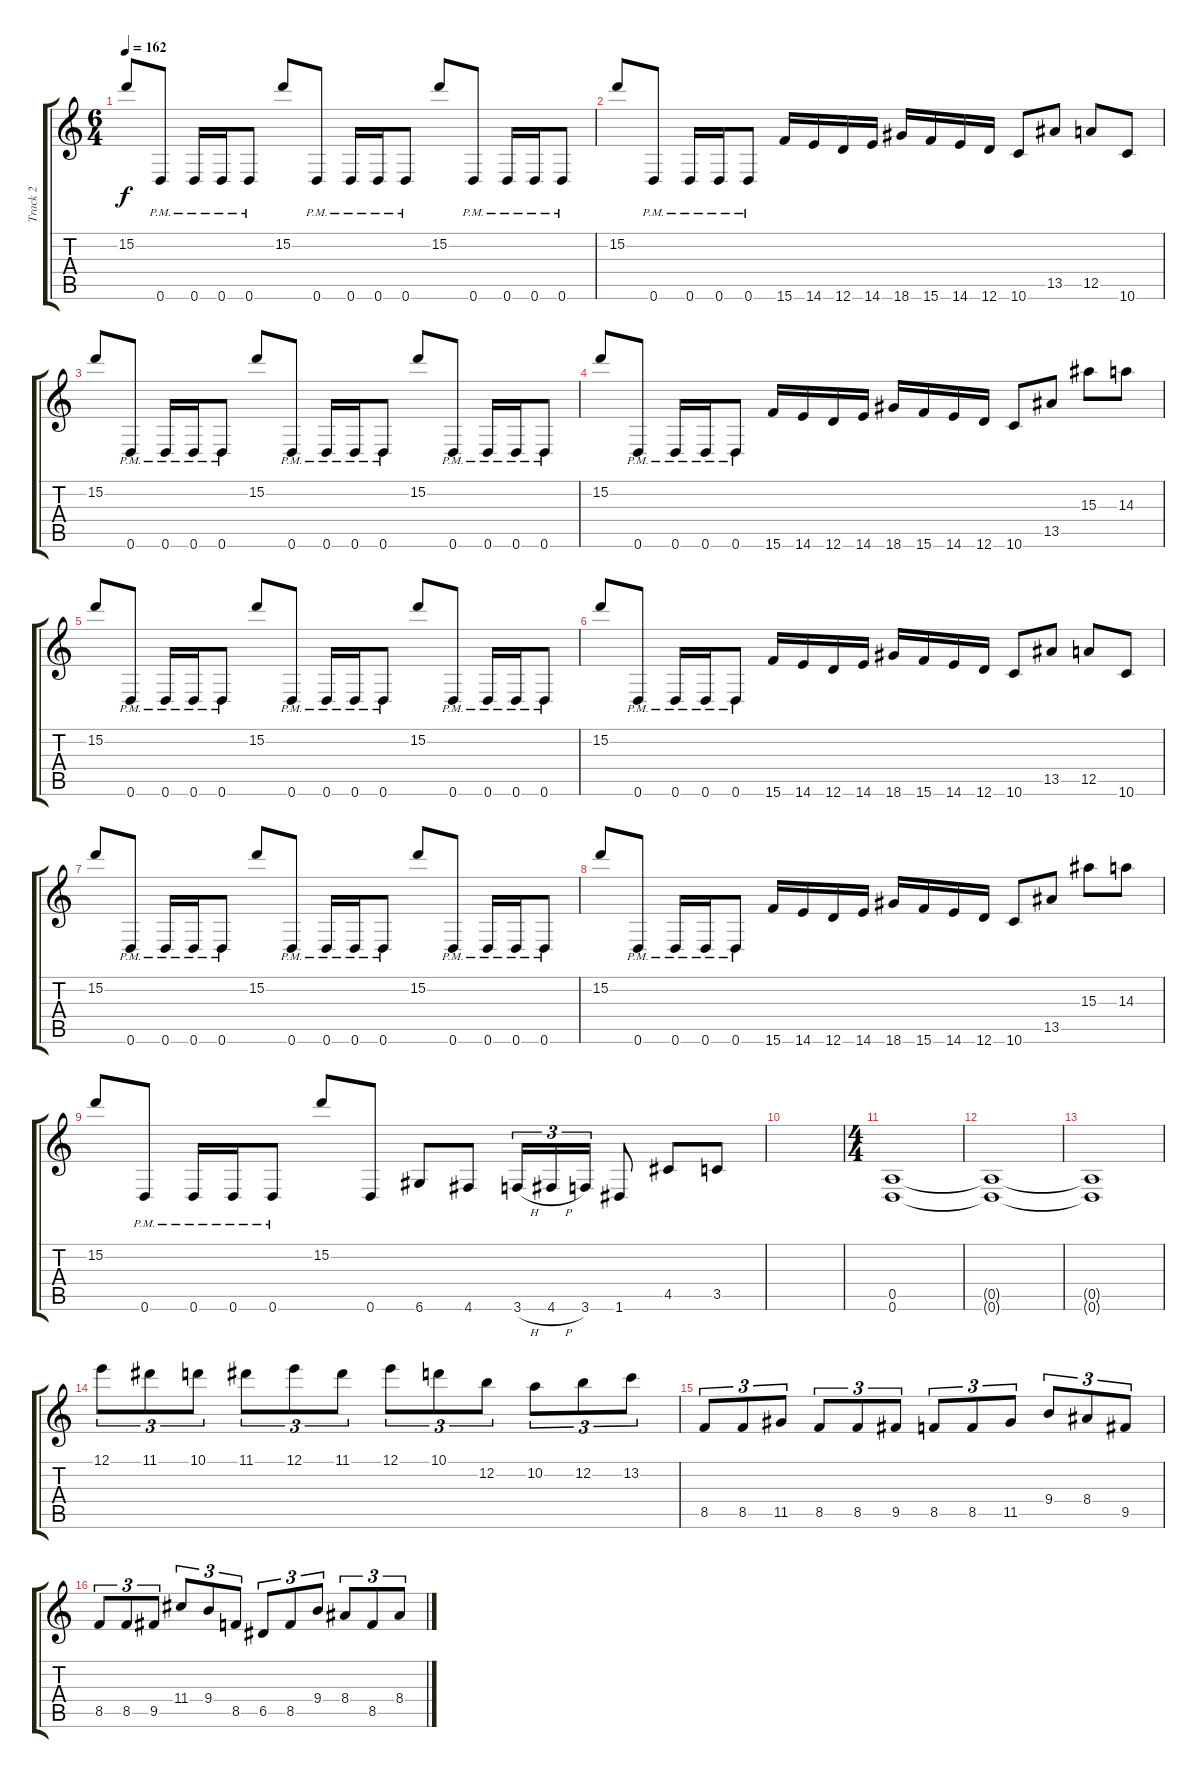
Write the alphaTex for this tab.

\track ("Track 2" "Track 2") {instrument distortionguitar}
\staff {score tabs}
\tuning (E4 B3 G3 D3 A2 D2) {hide}
\ts (6 4)
\tempo 162
\clef g2
\ks c
15.2.8{dy f} 0.6{pm}.8 0.6{pm}.16 0.6{pm}.16 0.6{pm}.8 15.2.8 0.6{pm}.8 0.6{pm}.16 0.6{pm}.16 0.6{pm}.8 15.2.8 0.6{pm}.8 0.6{pm}.16 0.6{pm}.16 0.6{pm}.8 |
15.2.8 0.6{pm}.8 0.6{pm}.16 0.6{pm}.16 0.6{pm}.8 15.6.16 14.6.16 12.6.16 14.6.16 18.6.16 15.6.16 14.6.16 12.6.16 10.6.8 13.5.8 12.5.8 10.6.8 |
15.2.8 0.6{pm}.8 0.6{pm}.16 0.6{pm}.16 0.6{pm}.8 15.2.8 0.6{pm}.8 0.6{pm}.16 0.6{pm}.16 0.6{pm}.8 15.2.8 0.6{pm}.8 0.6{pm}.16 0.6{pm}.16 0.6{pm}.8 |
15.2.8 0.6{pm}.8 0.6{pm}.16 0.6{pm}.16 0.6{pm}.8 15.6.16 14.6.16 12.6.16 14.6.16 18.6.16 15.6.16 14.6.16 12.6.16 10.6.8 13.5.8 15.3.8 14.3.8 |
15.2.8 0.6{pm}.8 0.6{pm}.16 0.6{pm}.16 0.6{pm}.8 15.2.8 0.6{pm}.8 0.6{pm}.16 0.6{pm}.16 0.6{pm}.8 15.2.8 0.6{pm}.8 0.6{pm}.16 0.6{pm}.16 0.6{pm}.8 |
15.2.8 0.6{pm}.8 0.6{pm}.16 0.6{pm}.16 0.6{pm}.8 15.6.16 14.6.16 12.6.16 14.6.16 18.6.16 15.6.16 14.6.16 12.6.16 10.6.8 13.5.8 12.5.8 10.6.8 |
15.2.8 0.6{pm}.8 0.6{pm}.16 0.6{pm}.16 0.6{pm}.8 15.2.8 0.6{pm}.8 0.6{pm}.16 0.6{pm}.16 0.6{pm}.8 15.2.8 0.6{pm}.8 0.6{pm}.16 0.6{pm}.16 0.6{pm}.8 |
15.2.8 0.6{pm}.8 0.6{pm}.16 0.6{pm}.16 0.6{pm}.8 15.6.16 14.6.16 12.6.16 14.6.16 18.6.16 15.6.16 14.6.16 12.6.16 10.6.8 13.5.8 15.3.8 14.3.8 |
15.2.8 0.6{pm}.8 0.6{pm}.16 0.6{pm}.16 0.6{pm}.8 15.2.8 0.6.8 6.6.8 4.6.8 3.6{h}.16{tu (3 2)} 4.6{h}.16{tu (3 2)} 3.6.16{tu (3 2)} 1.6.8 4.5.8 3.5.8 |
|
\ts (4 4)
(0.5 0.6).1 |
(0.5{t} 0.6{t}).1 |
(0.5{t} 0.6{t}).1 |
12.1.8{tu (3 2)} 11.1.8{tu (3 2)} 10.1.8{tu (3 2)} 11.1.8{tu (3 2)} 12.1.8{tu (3 2)} 11.1.8{tu (3 2)} 12.1.8{tu (3 2)} 10.1.8{tu (3 2)} 12.2.8{tu (3 2)} 10.2.8{tu (3 2)} 12.2.8{tu (3 2)} 13.2.8{tu (3 2)} |
8.5.8{tu (3 2)} 8.5.8{tu (3 2)} 11.5.8{tu (3 2)} 8.5.8{tu (3 2)} 8.5.8{tu (3 2)} 9.5.8{tu (3 2)} 8.5.8{tu (3 2)} 8.5.8{tu (3 2)} 11.5.8{tu (3 2)} 9.4.8{tu (3 2)} 8.4.8{tu (3 2)} 9.5.8{tu (3 2)} |
8.5.8{tu (3 2)} 8.5.8{tu (3 2)} 9.5.8{tu (3 2)} 11.4.8{tu (3 2)} 9.4.8{tu (3 2)} 8.5.8{tu (3 2)} 6.5.8{tu (3 2)} 8.5.8{tu (3 2)} 9.4.8{tu (3 2)} 8.4.8{tu (3 2)} 8.5.8{tu (3 2)} 8.4.8{tu (3 2)}
